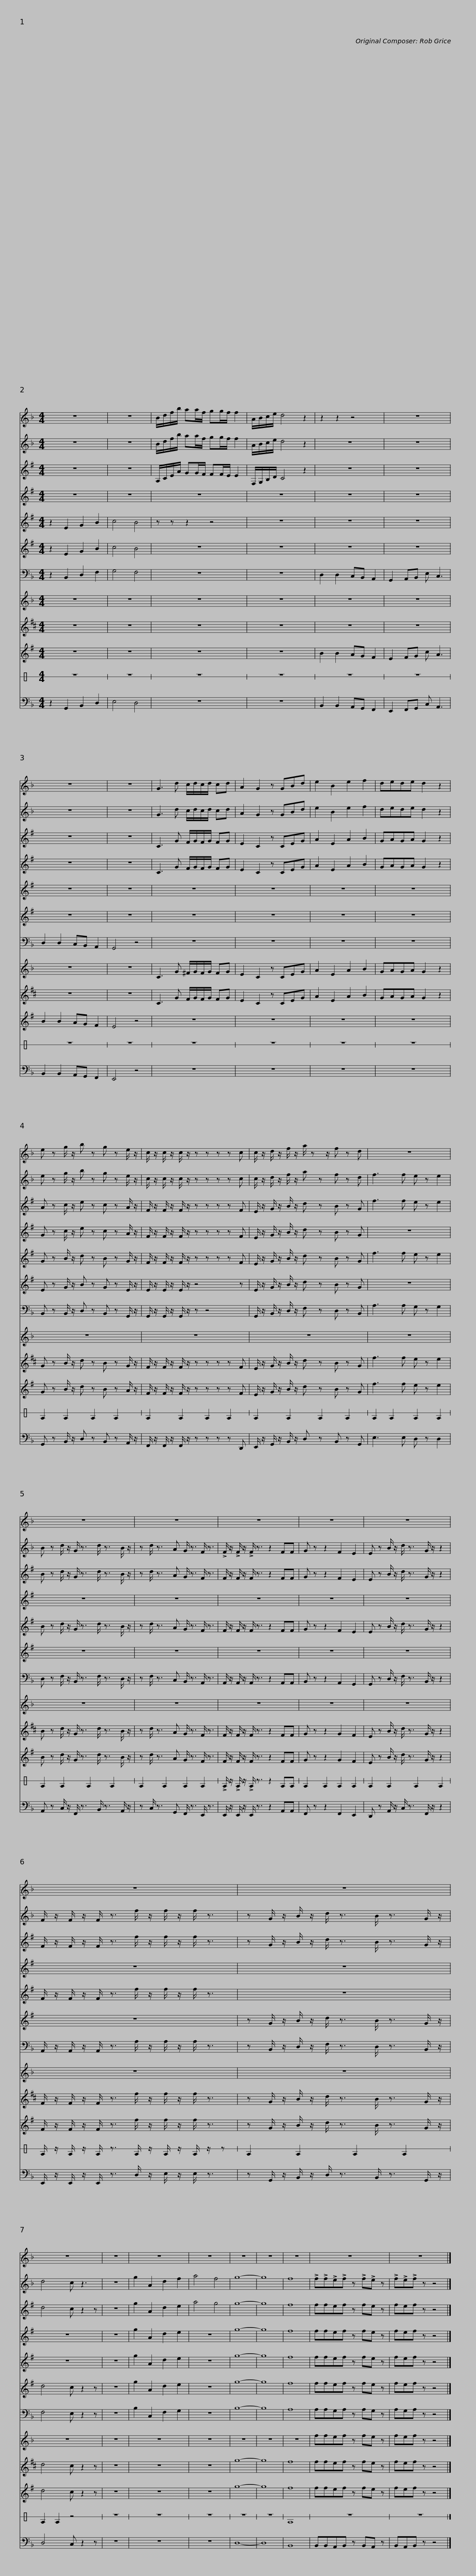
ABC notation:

X:1
%%score 1 2 3 4 5 6 7 8 9 10 11 12
L:1/8
M:4/4
I:linebreak $
K:F
V:1 treble
V:2 treble
V:3 treble transpose=-2
V:4 treble transpose=-2
V:5 treble transpose=-2
V:6 treble transpose=-2
V:7 bass
V:8 treble
V:9 treble transpose=-9
V:10 treble transpose=-14
V:11 perc stafflines=1
K:none
V:12 bass
V:1
 z8 | z8 | B/d/f/b/ aa/f/ gg/f/ f2 | A/B/c/e/ d4 z2 | z2 z2 z4 |$ %5
 z8 | z8 | z8 | G3 d c/d/c/d/ cd | A2 G2 z GBd | %10
 e2 B2 e2 f2 | dede d2 z2 |$ e z g/ z/ b z g z e/ z/ | c/ z/ c/ z/ c/ z/ z z z z c | c/ z/ d/ z/ f/ z/ a/ z z/ f z d |$ %15
 z8 | z8 | z8 | z8 |$ z8 | %20
 z8 | z8 |$ z8 | z8 | z8 | %25
 z8 | z8 | z8 | z8 | z8 |$ %30
 z8 | z8 |] %32
V:2
 z8 | z8 | B/d/f/b/ aa/f/ gg/f/ f2 | A/B/c/e/ d4 z2 | z8 |$ %5
 z8 | z8 | z8 | G3 d c/d/c/d/ cd | A2 G2 z GBd | %10
 e2 B2 e2 f2 | dede d2 z2 |$ e z g/ z/ b z g z e/ z/ | c/ z/ c/ z/ c/ z/ z z z z c | c/ z/ d/ z/ f/ z/ a z f z d |$ %15
 f3 f e z e2 | B z d/ z/ G/ z3/2 d/ z3/2 B/ z/ | z d/ z3/2 A G/ z3/2 F/ z3/2 | !>!F/ z/ !>!F/ z/ !>!F/ z3/2 z2 FF |$ G z z2 F2 E2 | %20
 E z B/ z/ d/ z3/2 G/ z/ z2 | F/ z/ F/ z/ F/ z3/2 f/ z/ f/ z/ f/ z3/2 |$ z G/ z/ B/ z/ d/ z3/2 B/ z3/2 G/ z/ | d4 c z3 | z8 | %25
 g2 A2 d2 f2 | a4 f4 | g8- | g8 | f8 |$ %30
 !>!f!>!f!>!e!>!f z !>!f!>!e z | !>!f!>!e!>!f z z4 |] %32
V:3
[K:G] z8 | z8 | A,/C/E/A/ GG/F/ FF/E/ E2 | F,/G,/B,/D/ C4 z2 | z8 |$ %5
 z8 | z8 | z8 | C3 G F/G/F/G/ FG | E2 C2 z CEG | %10
 A2 E2 A2 B2 | GAGA G2 z2 |$ A z c/ z/ e z c z A/ z/ | F/ z/ F/ z/ F/ z/ z z z z F | E/ z/ G/ z/ B/ z/ d z B z G |$ %15
 f3 f e z e2 | B z d/ z/ G/ z3/2 d/ z3/2 B/ z/ | z d/ z3/2 A G/ z3/2 F/ z3/2 | F/ z/ F/ z/ F/ z3/2 z2 FF |$ G z z2 F2 E2 | %20
 E z B/ z/ d/ z3/2 G/ z/ z2 | F/ z/ F/ z/ F/ z3/2 f/ z/ f/ z/ f/ z3/2 |$ z G/ z/ B/ z/ d/ z3/2 B/ z3/2 G/ z/ | d4 c z2 z | z8 | %25
 g2 A2 d2 e2 | a4 g4 | g8- | g8 | f8 |$ %30
 ffef z fe z | fef z z4 |] %32
V:4
[K:G] z8 | z8 | z8 | z8 | z8 |$ %5
 z8 | z8 | z8 | C3 G F/G/F/G/ FG | E2 C2 z CEG | %10
 A2 E2 A2 B2 | GAGA G2 z2 |$ G z c/ z/ e z c z A/ z/ | F/ z/ F/ z/ F/ z/ z z z z F | E/ z/ G/ z/ B/ z/ d z B z G |$ %15
 z8 | z8 | z8 | z8 |$ z8 | %20
 z8 | z8 |$ z8 | z8 | z8 | %25
 g2 A2 d2 e2 | z8 | g8- | g8 | f8 |$ %30
 ffef z fe z | fef z z4 |] %32
V:5
[K:G] z2 E2 G2 B2 | c4 B4 | z z z2 z4 | z8 | z8 |$ %5
 z8 | z8 | z8 | z8 | z8 | %10
 z8 | z8 |$ G z B/ z/ d z B z G/ z/ | F/ z/ F/ z/ F/ z/ z z z z F | E/ z/ G/ z/ B/ z/ d z B z G |$ %15
 f3 f e z e2 | B z d/ z/ G/ z3/2 d/ z3/2 B/ z/ | z d/ z3/2 A G/ z3/2 F/ z3/2 | F/ z/ F/ z/ F/ z3/2 z2 FF |$ G z z2 F2 E2 | %20
 E z B/ z/ d/ z3/2 G/ z/ z2 | F/ z/ F/ z/ F/ z3/2 f/ z/ f/ z/ f/ z3/2 |$ z8 | z8 | z8 | %25
 g2 A2 d2 e2 | z8 | g8- | g8 | f8 |$ %30
 ffef z fe z | fef z z4 |] %32
V:6
[K:G] z2 E2 G2 B2 | c4 B4 | z8 | z8 | z8 |$ %5
 z8 | z8 | z8 | z8 | z8 | %10
 z8 | z8 |$ E z G/ z/ B z G z E/ z/ | E/ z/ E/ z/ E/ z/ z4 z | E/ z/ G/ z/ B/ z/ d z B z G |$ %15
 z8 | z8 | z8 | z8 |$ z8 | %20
 z8 | z8 |$ z G/ z/ B/ z/ d/ z3/2 B/ z3/2 G/ z/ | d4 c z2 z | z8 | %25
 g2 A2 d2 e2 | z8 | g8- | g8 | f8 |$ %30
 ffef z fe z | fef z z4 |] %32
V:7
 z2 B,,2 D,2 F,2 | G,4 F,4 | z8 | z8 | D,2 D,2 C,B,, A,,2 |$ %5
 G,,2 A,,B,, E, C,3 | D,2 D,2 C,B,, A,,2 | G,,4 z4 | z8 | z8 | %10
 z8 | z8 |$ B,, z B,,/ z/ D, z B,, z G,,/ z/ | G,,/ z/ G,,/ z/ G,,/ z/ z z4 | G,,/ z/ B,,/ z/ D,/ z/ F, z D, z B,, |$ %15
 A,3 A, G, z G,2 | D, z F,/ z/ B,,/ z3/2 F,/ z3/2 D,/ z/ | z F,/ z3/2 C, B,,/ z3/2 A,,/ z3/2 | A,,/ z/ A,,/ z/ A,,/ z3/2 z2 A,,A,, |$ B,, z z2 A,,2 G,,2 | %20
 G,, z D,/ z/ F,/ z3/2 B,,/ z/ z2 | A,,/ z/ A,,/ z/ A,,/ z3/2 A,/ z/ A,/ z/ A,/ z3/2 |$ z B,,/ z/ D,/ z/ F,/ z3/2 D,/ z3/2 B,,/ z/ | F,4 E, z2 z | z8 | %25
 B,2 C,2 F,2 G,2 | z8 | B,8- | B,8 | A,8 |$ %30
 A,A,G,A, z A,G, z | A,G,A, z z4 |] %32
V:8
 z8 | z8 | z8 | z8 | z8 |$ %5
 z8 | z8 | z8 | C3 G ^F/G/F/G/ FG | E2 C2 z CEG | %10
 A2 E2 A2 B2 | GAGA G2 z2 |$ z8 | z8 | z8 |$ %15
 z8 | z8 | z8 | z8 |$ z8 | %20
 z8 | z8 |$ z8 | z8 | z8 | %25
 z8 | z8 | z8 | z8 | z8 |$ %30
 ffef z fe z | fef z z4 |] %32
V:9
[K:D] z8 | z8 | z8 | z8 | z8 |$ %5
 z8 | z8 | z8 | C3 G F/G/F/G/ FG | E2 C2 z CEG | %10
 A2 E2 A2 B2 | GAGA G2 z2 |$ G z B/ z/ d z B z G/ z/ | F/ z/ F/ z/ F/ z/ z z z z F | E/ z/ G/ z/ B/ z/ d z B z G |$ %15
 f3 f e z e2 | B z d/ z/ G/ z3/2 d/ z3/2 B/ z/ | z d/ z3/2 A G/ z3/2 F/ z3/2 | F/ z/ F/ z/ F/ z3/2 z2 FF |$ G z z2 G2 F2 | %20
 E z B/ z/ d/ z3/2 G/ z/ z2 | F/ z/ F/ z/ F/ z3/2 f/ z/ f/ z/ f/ z3/2 |$ z G/ z/ B/ z/ d/ z3/2 B/ z3/2 G/ z/ | d4 c z2 z | z8 | %25
 z8 | z8 | g8- | g8 | f8 |$ %30
 ffef z fe z | fef z z4 |] %32
V:10
[K:G] z8 | z8 | z8 | z8 | B2 B2 AG F2 |$ %5
 E2 FG c A3 | B2 B2 AG F2 | E4 z4 | z8 | z8 | %10
 z8 | z8 |$ G z B/ z/ d z B z A/ z/ | F/ z/ F/ z/ F/ z/ z z z z F | E/ z/ G/ z/ B/ z/ d z B z G |$ %15
 f3 f e z e2 | B z d/ z/ G/ z3/2 d/ z3/2 B/ z/ | z d/ z3/2 A G/ z3/2 F/ z3/2 | F/ z/ F/ z/ F/ z3/2 z2 FF |$ G z z2 G2 F2 | %20
 E z B/ z/ d/ z3/2 G/ z/ z2 | F/ z/ F/ z/ F/ z3/2 f/ z/ f/ z/ f/ z3/2 |$ z G/ z/ B/ z/ d/ z3/2 B/ z3/2 G/ z/ | d4 c z2 z | z8 | %25
 z8 | z8 | g8- | g8 | f8 |$ %30
 ffef z fe z | fef z z4 |] %32
V:11
[K:C] z8 | z8 | z8 | z8 | z8 |$ %5
 z8 | z8 | z8 | z8 | z8 | %10
 z8 | z8 |$ E2 E2 E2 E2 | E2 E2 E2 E2 | E2 E2 E2 E2 |$ %15
 E2 E2 E2 E2 | E2 E2 E2 E2 | E2 E2 E2 E2 | !>!E/ z/ !>!E/ z/ !>!E/ z3/2 z2 EE |$ E2 E2 E2 E2 | %20
 E2 E2 E2 E2 | E/ z/ E/ z/ E/ z3/2 E/ z/ E/ z/ E/ z/ z |$ E2 E2 E2 E2 | E2 E2 z4 | z8 | %25
 z8 | z8 | z8 | z8 | E8 |$ %30
 z8 | z8 |] %32
V:12
 z2 G,,2 B,,2 D,2 | E,4 D,4 | z8 | z8 | B,,2 B,,2 A,,G,, F,,2 |$ %5
 E,,2 F,,G,, C, A,,3 | B,,2 B,,2 A,,G,, F,,2 | E,,4 z4 | z8 | z8 | %10
 z8 | z8 |$ G,, z B,,/ z/ D, z B,, z A,,/ z/ | F,,/ z/ F,,/ z/ F,,/ z/ z z z z D,, | E,,/ z/ G,,/ z/ B,,/ z/ D, z B,, z G,, |$ %15
 E,3 E, D, z D,2 | A,, z C,/ z/ F,,/ z3/2 B,,/ z3/2 A,,/ z/ | z C,/ z3/2 G,, F,,/ z3/2 E,,/ z3/2 | E,,/ z/ E,,/ z/ E,,/ z3/2 z2 A,,A,, |$ F,, z z2 F,,2 E,,2 | %20
 D,, z A,,/ z/ C,/ z3/2 F,,/ z/ z2 | E,,/ z/ E,,/ z/ E,,/ z3/2 D,/ z/ E,/ z/ E,/ z3/2 |$ z G,,/ z/ B,,/ z/ D,/ z3/2 B,,/ z3/2 G,,/ z/ | D,4 C, z2 z | z8 | %25
 z8 | z8 | D,8- | D,8 | B,,8 |$ %30
 B,,B,,A,,B,, z B,,A,, z | B,,A,,B,, z z4 |] %32
